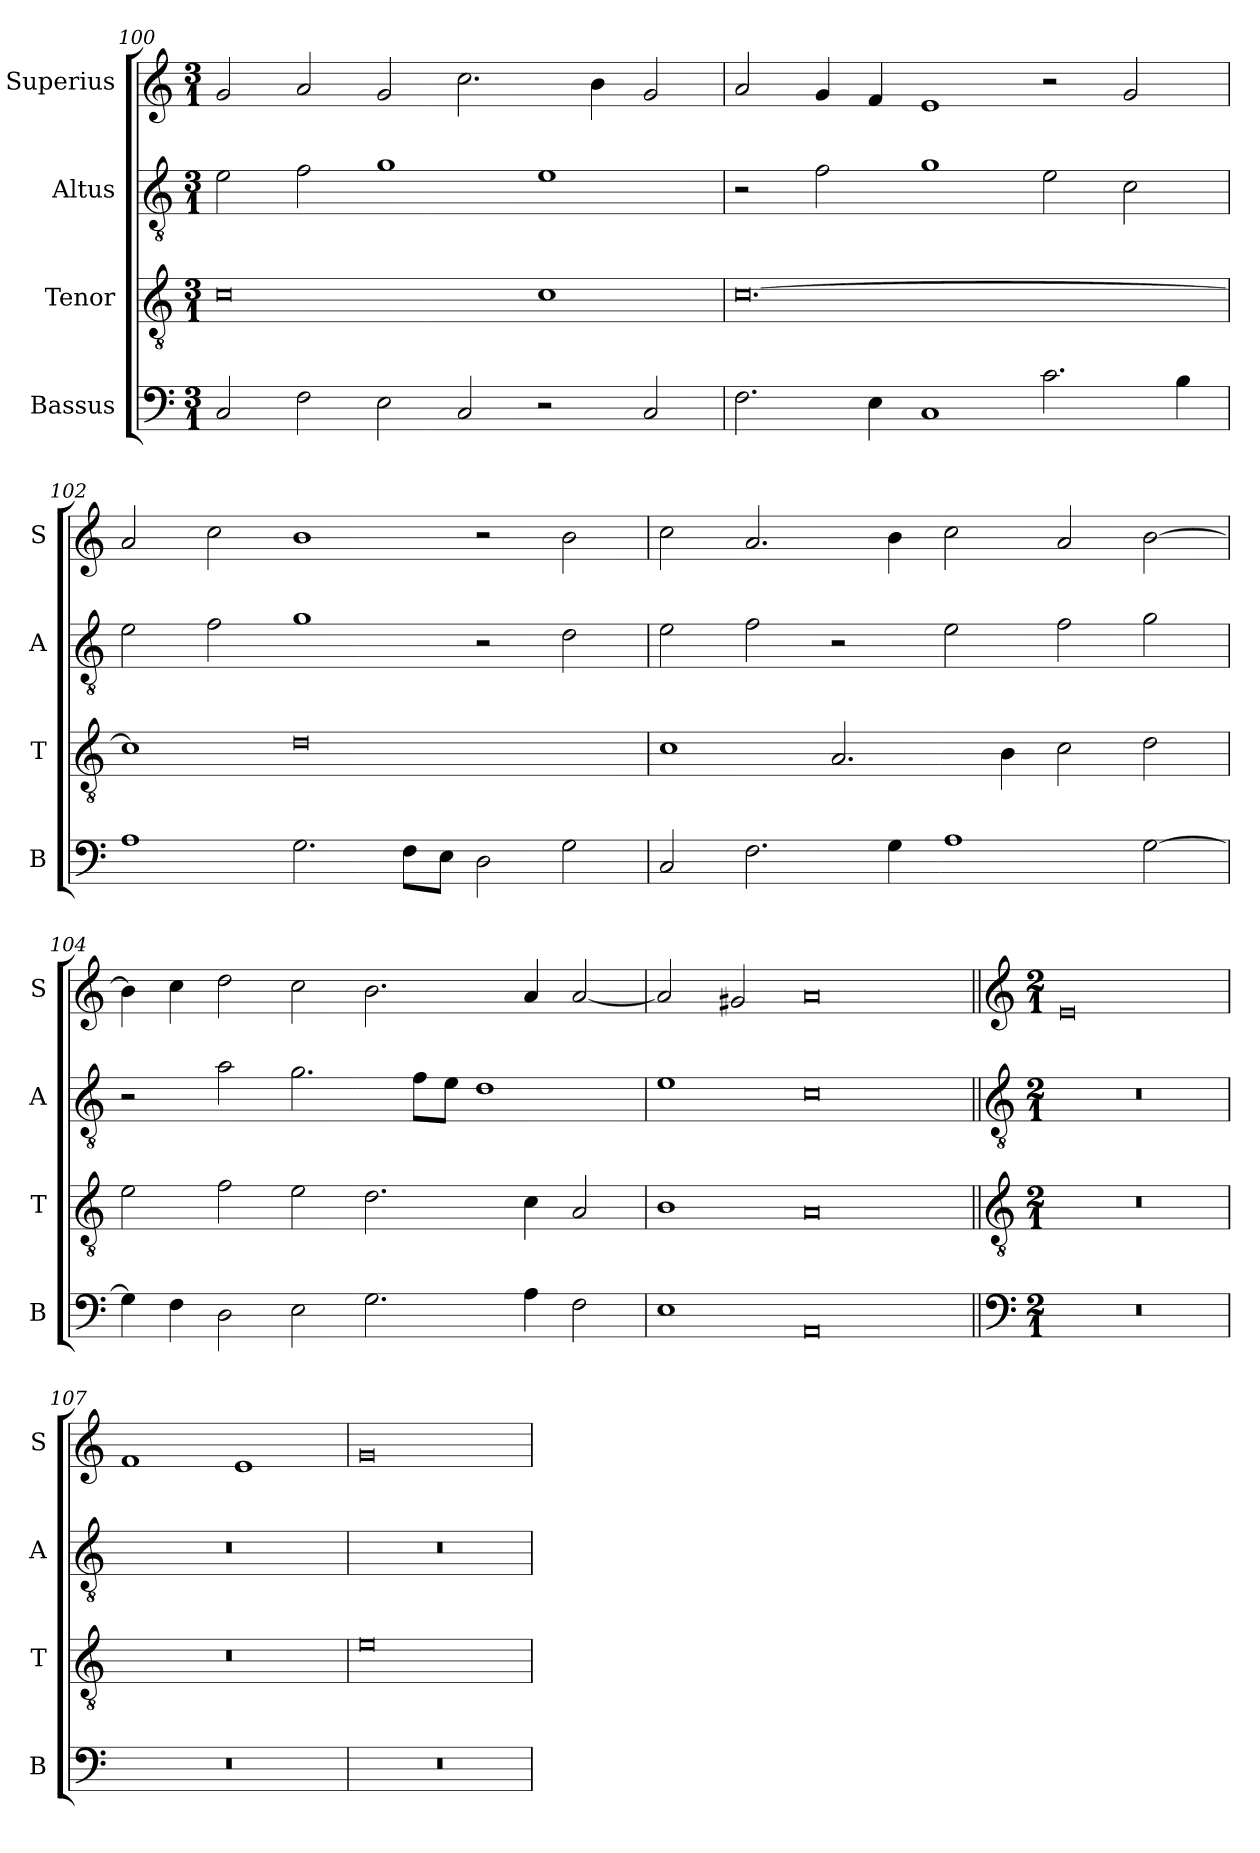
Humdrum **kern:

**kern	**kern	**kern	**kern
*part4	*part3	*part2	*part1
*staff4	*staff3	*staff2	*staff1
*I"Bassus	*I"Tenor	*I"Altus	*I"Superius
*I'B	*I'T	*I'A	*I'S
*clefF4	*clefGv2	*clefGv2	*clefG2
*k[]	*k[]	*k[]	*k[]
*M3/1	*M3/1	*M3/1	*M3/1
=100	=100	=100	=100
2C/	0c	2e\	2g/
2F\	.	2f\	2a/
2E\	.	1g	2g/
2C/	.	.	2.cc\
2r	1c	1e	.
.	.	.	4b\
2C/	.	.	2g/
=101	=101	=101	=101
2.F\	[0.c	2r	2a/
.	.	2f\	4g/
4E\	.	.	4f/
1C	.	1g	1e
2.c\	.	2e\	2r
.	.	2c\	2g/
4B\	.	.	.
=102	=102	=102	=102
1A	1c]	2e\	2a/
.	.	2f\	2cc\
2.G\	0d	1g	1b
8F\L	.	.	.
8E\J	.	.	.
2D\	.	2r	2r
2G\	.	2d\	2b\
=103	=103	=103	=103
2C/	1c	2e\	2cc\
2.F\	.	2f\	2.a/
.	2.A/	2r	.
4G\	.	.	4b\
1A	.	2e\	2cc\
.	4B\	.	.
.	2c\	2f\	2a/
[2G\	2d\	2g\	[2b\
=104	=104	=104	=104
4G\]	2e\	2r	4b\]
4F\	.	.	4cc\
2D\	2f\	2a\	2dd\
2E\	2e\	2.g\	2cc\
2.G\	2.d\	.	2.b\
.	.	8f\L	.
.	.	8e\J	.
.	.	1d	.
4A\	4c\	.	4a/
2F\	2A/	.	[2a/
=105	=105	=105	=105
1E	1B	1e	2a/]
.	.	.	2g#X/
0AA	0A	0c	0a
!!LO:LB:g=z
=106||	=106||	=106||	=106||
*clefF4	*clefGv2	*clefGv2	*clefG2
*k[]	*k[]	*k[]	*k[]
*M2/1	*M2/1	*M2/1	*M2/1
0r	0r	0r	0e
=107	=107	=107	=107
0r	0r	0r	1f
.	.	.	1e
=108	=108	=108	=108
0r	0e	0r	0g
=	=	=	=
*-	*-	*-	*-
